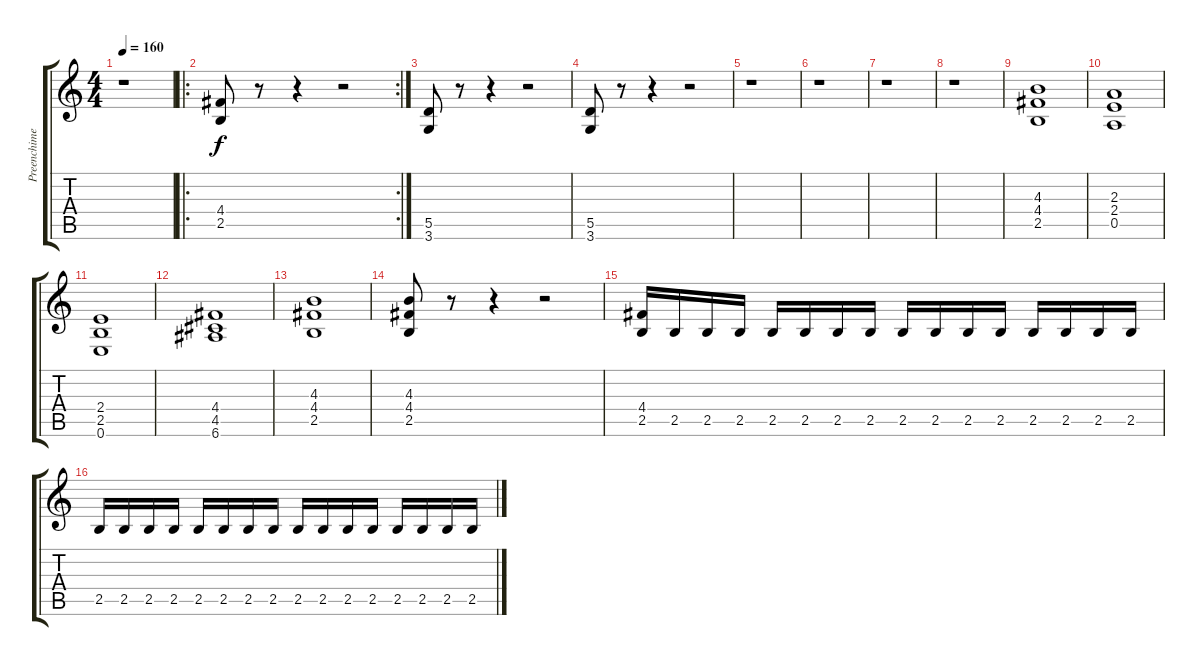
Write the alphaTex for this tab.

\track ("Preenchimentos" "Preenchime") {instrument distortionguitar}
\staff {score tabs}
\tuning (E4 B3 G3 D3 A2 E2) {hide}
\ts (4 4)
\tempo 160
\clef g2
\ks c
r.1{dy f} |
\ro
\rc 2
(4.4 2.5).8 r.8 r.4 r.2 |
(5.5 3.6).8 r.8 r.4 r.2 |
(5.5 3.6).8 r.8 r.4 r.2 |
r.1 |
r.1 |
r.1 |
r.1 |
(4.3 4.4 2.5).1 |
(2.3 2.4 0.5).1 |
(2.4 2.5 0.6).1 |
(4.4 4.5 6.6).1 |
(4.3 4.4 2.5).1 |
(4.3 4.4 2.5).8 r.8 r.4 r.2 |
(4.4 2.5).16 2.5.16 2.5.16 2.5.16 2.5.16 2.5.16 2.5.16 2.5.16 2.5.16 2.5.16 2.5.16 2.5.16 2.5.16 2.5.16 2.5.16 2.5.16 |
2.5.16 2.5.16 2.5.16 2.5.16 2.5.16 2.5.16 2.5.16 2.5.16 2.5.16 2.5.16 2.5.16 2.5.16 2.5.16 2.5.16 2.5.16 2.5.16
